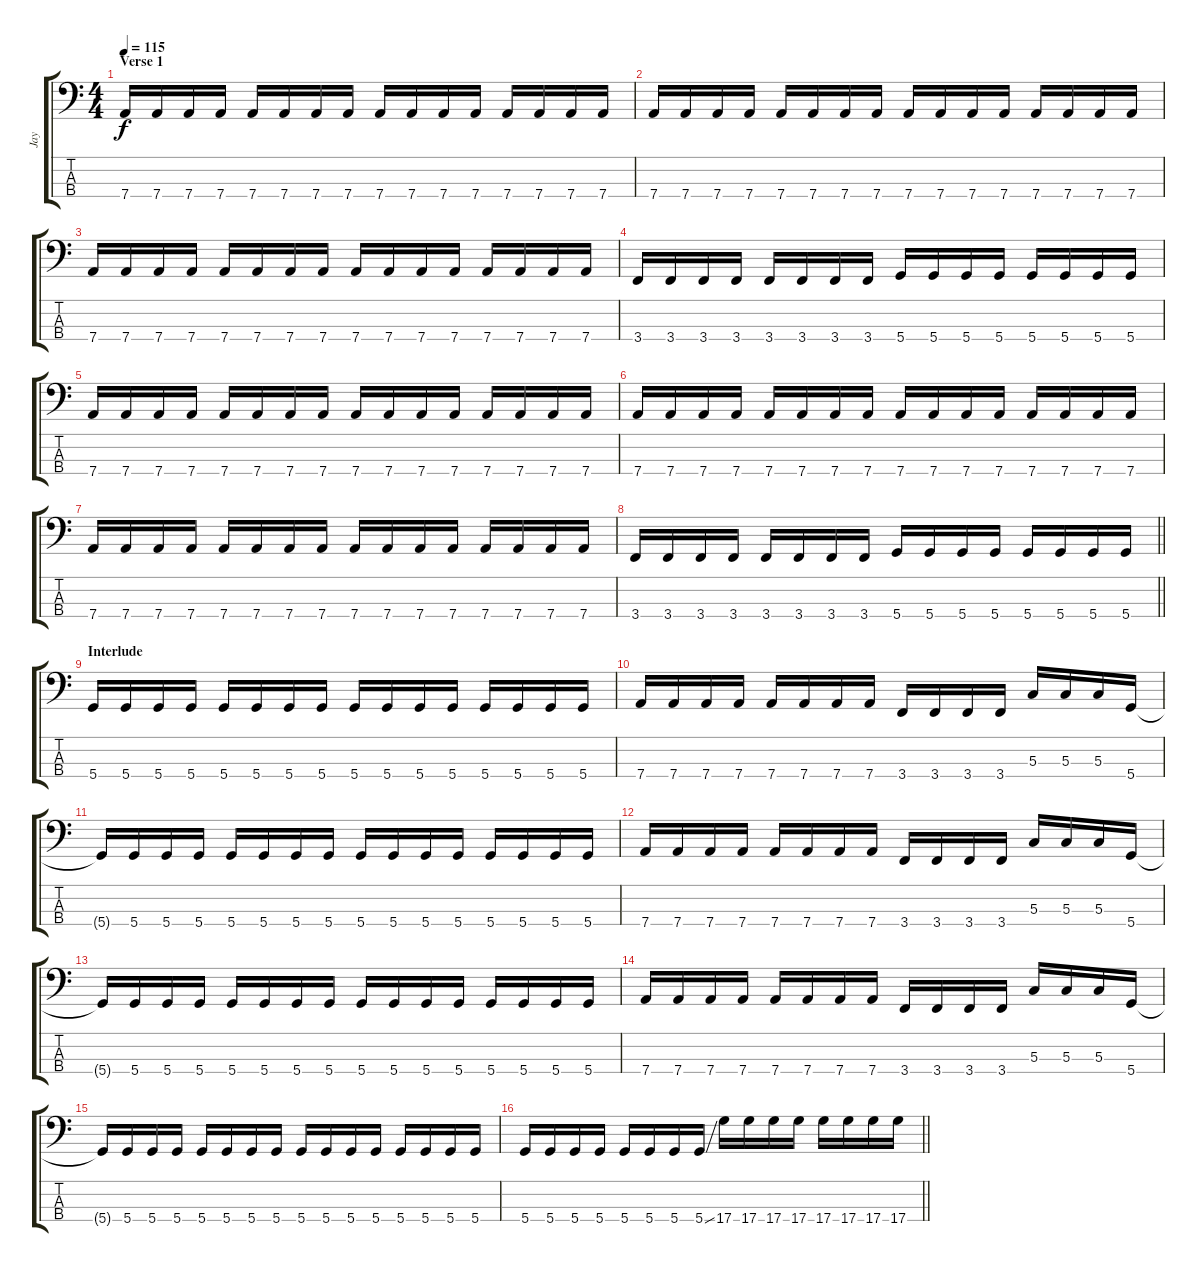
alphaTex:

\track ("Jay" "Jay") {instrument electricbasspick}
\staff {score tabs}
\tuning (F2 C2 G1 D1) {hide}
\ts (4 4)
\section ("" "Verse 1")
\tempo 115
\clef f4
\ks c
7.4.16{dy f} 7.4.16 7.4.16 7.4.16 7.4.16 7.4.16 7.4.16 7.4.16 7.4.16 7.4.16 7.4.16 7.4.16 7.4.16 7.4.16 7.4.16 7.4.16 |
7.4.16 7.4.16 7.4.16 7.4.16 7.4.16 7.4.16 7.4.16 7.4.16 7.4.16 7.4.16 7.4.16 7.4.16 7.4.16 7.4.16 7.4.16 7.4.16 |
7.4.16 7.4.16 7.4.16 7.4.16 7.4.16 7.4.16 7.4.16 7.4.16 7.4.16 7.4.16 7.4.16 7.4.16 7.4.16 7.4.16 7.4.16 7.4.16 |
3.4.16 3.4.16 3.4.16 3.4.16 3.4.16 3.4.16 3.4.16 3.4.16 5.4.16 5.4.16 5.4.16 5.4.16 5.4.16 5.4.16 5.4.16 5.4.16 |
7.4.16 7.4.16 7.4.16 7.4.16 7.4.16 7.4.16 7.4.16 7.4.16 7.4.16 7.4.16 7.4.16 7.4.16 7.4.16 7.4.16 7.4.16 7.4.16 |
7.4.16 7.4.16 7.4.16 7.4.16 7.4.16 7.4.16 7.4.16 7.4.16 7.4.16 7.4.16 7.4.16 7.4.16 7.4.16 7.4.16 7.4.16 7.4.16 |
7.4.16 7.4.16 7.4.16 7.4.16 7.4.16 7.4.16 7.4.16 7.4.16 7.4.16 7.4.16 7.4.16 7.4.16 7.4.16 7.4.16 7.4.16 7.4.16 |
\barLineRight lightlight
3.4.16 3.4.16 3.4.16 3.4.16 3.4.16 3.4.16 3.4.16 3.4.16 5.4.16 5.4.16 5.4.16 5.4.16 5.4.16 5.4.16 5.4.16 5.4.16 |
\section ("" "Interlude")
5.4.16 5.4.16 5.4.16 5.4.16 5.4.16 5.4.16 5.4.16 5.4.16 5.4.16 5.4.16 5.4.16 5.4.16 5.4.16 5.4.16 5.4.16 5.4.16 |
7.4.16 7.4.16 7.4.16 7.4.16 7.4.16 7.4.16 7.4.16 7.4.16 3.4.16 3.4.16 3.4.16 3.4.16 5.3.16 5.3.16 5.3.16 5.4.16 |
5.4{t}.16 5.4.16 5.4.16 5.4.16 5.4.16 5.4.16 5.4.16 5.4.16 5.4.16 5.4.16 5.4.16 5.4.16 5.4.16 5.4.16 5.4.16 5.4.16 |
7.4.16 7.4.16 7.4.16 7.4.16 7.4.16 7.4.16 7.4.16 7.4.16 3.4.16 3.4.16 3.4.16 3.4.16 5.3.16 5.3.16 5.3.16 5.4.16 |
5.4{t}.16 5.4.16 5.4.16 5.4.16 5.4.16 5.4.16 5.4.16 5.4.16 5.4.16 5.4.16 5.4.16 5.4.16 5.4.16 5.4.16 5.4.16 5.4.16 |
7.4.16 7.4.16 7.4.16 7.4.16 7.4.16 7.4.16 7.4.16 7.4.16 3.4.16 3.4.16 3.4.16 3.4.16 5.3.16 5.3.16 5.3.16 5.4.16 |
5.4{t}.16 5.4.16 5.4.16 5.4.16 5.4.16 5.4.16 5.4.16 5.4.16 5.4.16 5.4.16 5.4.16 5.4.16 5.4.16 5.4.16 5.4.16 5.4.16 |
\barLineRight lightlight
5.4.16 5.4.16 5.4.16 5.4.16 5.4.16 5.4.16 5.4.16 5.4{ss}.16 17.4.16 17.4.16 17.4.16 17.4.16 17.4.16 17.4.16 17.4.16 17.4.16
